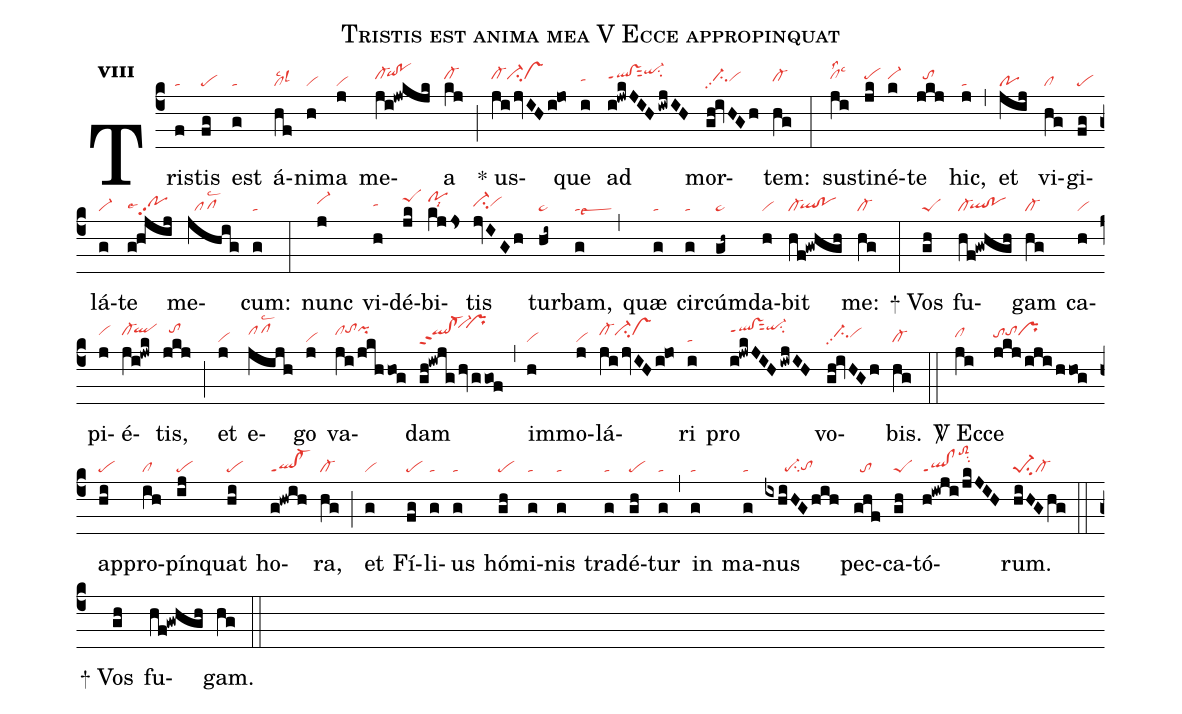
name:Tristis est anima mea V Ecce appropinquat;
office-part:re;
mode:8;
nabc-lines:1;
%%
initial-style: 1;
name: Tristis est anima mea;
mode: 8;
office-part: Responsorium;
annotation: Resp.;
annotation: viii;
nabc-lines:1;
%%
(c4) Tris(f|ta)tis(fg|pe) est(g|ta) á(hf|cllsc2lsl3)ni(h|vi)ma(j|vi) me(ji!jwkjk|cl-hi`qihj!pohj)a(kj|cl-hi) (;) <sp>*</sp> us(ji/jvIHi!jo|cl-hici-hivshi)que(i|tahh) ad(i!jwkJIH/iwjIH|qlhi!vshippt1sut2qi-hksu2) mor(gh!ivHGh|//ci-hhpp2vihh)tem:(hg|cl-hh) (:) sus(ji|clhilss2lsc3)ti(jk|pehi)né(k|vi-hi)te(jkj|//tohi) hic,(j|ta) (,) et(jij|po) vi(hg|cl)gi(fg|pe)lá(g|vi-)te(g@h@jij|pohhpp2lse4) me(jhig|//pflsc2)cum:(g|ta) (:) nunc(j|vi-hi) vi(h|tahh)dé(jk|peShj)bi(kjjs|pohjlsi8)tis(jvIGh|ci-hhvihh) tur(hi~|ta>)bam,(g|talsew9) (,) quæ(g|ta) cir(g|ta)cúm(gh~|ta>)da(h|vi)bit(hf!gwhgh|cl-`qlhg!pohg) me:(hg|cl-) (:)
<sp>+</sp> Vos(gh|peS) fu(hf!gwhgh|cl-`qlhg!pohg)gam(hg|cl-) ca(h|vi)pi(j|vihi)é(ji!jwk|cl-hi`qlhj)tis,(jkj|//tohj) (;) et(j|vi) e(jijh|pfhilsc2)go(j|vi) va(ji/jkhhog|clhitohjpihj)dam(gh!iwjg/hv/ggof|qlhi!cl-hippt2``vi-hl``prhl) (,) im(h|vi)mo(j|vi)lá(ji/jvIH/i!jo|cl-hici-hivshi)ri(i|ta) pro(i!jwkJIH/iwjIH|qlhj!vshjppt1sut2qi-hksu2) vo(gh!ivHGh|//ci-hhpp2vihh)bis.(hg|cl-) (::)

<sp>V/</sp> Ec(ji|clhh)ce(jkj/iji/hhog|tohhtohiprhi) ap(hi|pe)pro(ih|cl)pín(ij|pe)quat(hi|pe) ho(g!hwih|ql!cl-ppt1)ra,(hg|cl-) (;)et(g|vi) Fí(fg|pe)li(g|ta)us(g|ta) hó(gh|pe)mi(g|ta)nis(g|ta) tra(g|ta)dé(gh|pe)tur(g|ta) (,) in(g|ta) ma(g|ta)nus(ixhiHGhih|//////pe-su2tohg) pec(ghf|//to)ca(gh|peS)tó(h!iwji/jkJIH|ql!clppt1toS2hmsu2)rum.(hiHGhg|pe-1su2cl-) (::)
<sp>+</sp> Vos(gh) fu(hf!gwhgh)gam.(hg) (::)
